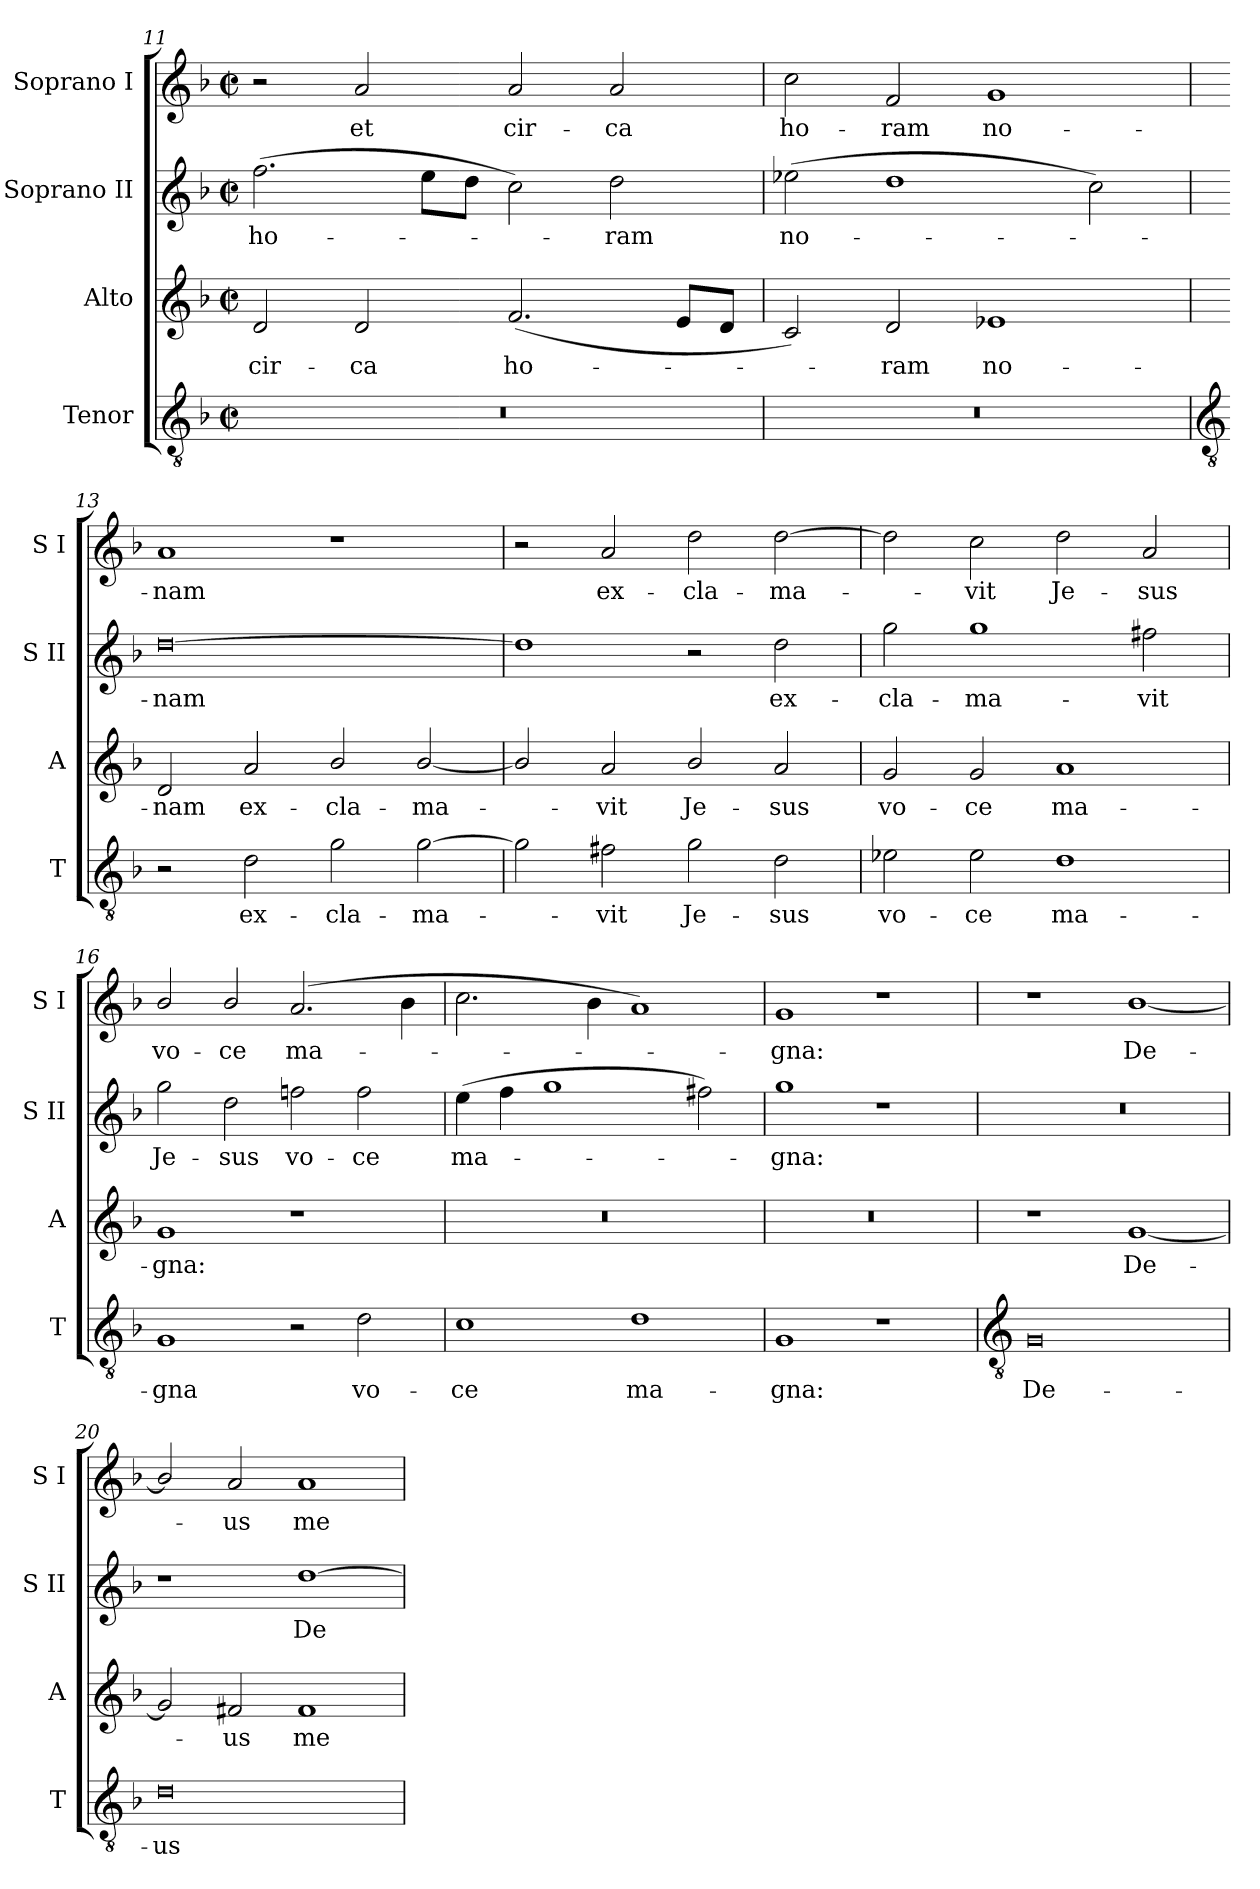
**kern	**text	**kern	**text	**kern	**text	**kern	**text
*part4	*part4	*part3	*part3	*part2	*part2	*part1	*part1
*staff4	*staff4	*staff3	*staff3	*staff2	*staff2	*staff1	*staff1
*I"Tenor	*	*I"Alto	*	*I"Soprano II	*	*I"Soprano I	*
*I'T	*	*I'A	*	*I'S II	*	*I'S I	*
*clefGv2	*	*clefG2	*	*clefG2	*	*clefG2	*
*k[b-]	*	*k[b-]	*	*k[b-]	*	*k[b-]	*
*F:	*	*F:	*	*F:	*	*F:	*
*M4/2	*	*M4/2	*	*M4/2	*	*M4/2	*
*met(c|)	*	*met(c|)	*	*met(c|)	*	*met(c|)	*
=11	=11	=11	=11	=11	=11	=11	=11
!	!	!	!LO:LY:b	!	!LO:LY:b	!	!
0r	.	2d	cir-	(>2.ff	ho-	2r	.
!	!	!	!LO:LY:b	!	!	!	!LO:LY:b
.	.	2d	-ca	.	.	2a	et
.	.	.	.	8eeL	.	.	.
.	.	.	.	8ddJ	.	.	.
!	!	!	!LO:LY:b	!	!	!	!LO:LY:b
.	.	(<2.f	ho-	2cc)	.	2a	cir-
!	!	!	!	!	!LO:LY:b	!	!LO:LY:b
.	.	.	.	2dd	ram	2a	-ca
.	.	8eL	.	.	.	.	.
.	.	8dJ	.	.	.	.	.
=12	=12	=12	=12	=12	=12	=12	=12
!	!	!	!	!	!LO:LY:b	!	!LO:LY:b
0r	.	2c)	.	(>2ee-X	no-	2cc	ho-
!	!	!	!LO:LY:b	!	!	!	!LO:LY:b
.	.	2d	ram	1dd	.	2f	-ram
!	!	!	!LO:LY:b	!	!	!	!LO:LY:b
.	.	1e-X	no-	.	.	1g	no-
.	.	.	.	2cc)	.	.	.
!!LO:LB:g=z
=13	=13	=13	=13	=13	=13	=13	=13
*clefGv2	*	*	*	*	*	*	*
!	!	!	!LO:LY:b	!	!LO:LY:b	!	!LO:LY:b
2r	.	2d	-nam	[0dd	nam	1a	-nam
!	!LO:LY:b	!	!LO:LY:b	!	!	!	!
2d	ex-	2a	ex-	.	.	.	.
!	!LO:LY:b	!	!LO:LY:b	!	!	!	!
2g	-cla-	2b-/	-cla-	.	.	1r	.
!	!LO:LY:b	!	!LO:LY:b	!	!	!	!
[2g	-ma-	[2b-/	-ma-	.	.	.	.
=14	=14	=14	=14	=14	=14	=14	=14
2g]	.	2b-/]	.	1dd]	.	2r	.
!	!LO:LY:b	!	!LO:LY:b	!	!	!	!LO:LY:b
2f#X	vit	2a	vit	.	.	2a	ex-
!	!LO:LY:b	!	!LO:LY:b	!	!	!	!LO:LY:b
2g	Je-	2b-/	Je-	2r	.	2dd	-cla-
!	!LO:LY:b	!	!LO:LY:b	!	!LO:LY:b	!	!LO:LY:b
2d	-sus	2a	-sus	2dd	ex-	[2dd	-ma-
=15	=15	=15	=15	=15	=15	=15	=15
!	!LO:LY:b	!	!LO:LY:b	!	!LO:LY:b	!	!
2e-X	vo-	2g	vo-	2gg	-cla-	2dd]	.
!	!LO:LY:b	!	!LO:LY:b	!	!LO:LY:b	!	!LO:LY:b
2e-	-ce	2g	-ce	1gg	-ma-	2cc	vit
!	!LO:LY:b	!	!LO:LY:b	!	!	!	!LO:LY:b
1d	ma-	1a	ma-	.	.	2dd	Je-
!	!	!	!	!	!LO:LY:b	!	!LO:LY:b
.	.	.	.	2ff#X	-vit	2a	-sus
=16	=16	=16	=16	=16	=16	=16	=16
!	!LO:LY:b	!	!LO:LY:b	!	!LO:LY:b	!	!LO:LY:b
1G	-gna	1g	-gna:	2gg	Je-	2b-/	vo-
!	!	!	!	!	!LO:LY:b	!	!LO:LY:b
.	.	.	.	2dd	-sus	2b-/	-ce
!	!	!	!	!	!LO:LY:b	!	!LO:LY:b
2r	.	1r	.	2ffn	vo-	(>2.a	ma-
!	!LO:LY:b	!	!	!	!LO:LY:b	!	!
2d	vo-	.	.	2ff	-ce	.	.
.	.	.	.	.	.	4b-	.
=17	=17	=17	=17	=17	=17	=17	=17
!	!LO:LY:b	!	!	!	!LO:LY:b	!	!
1c	-ce	0r	.	(>4ee	ma-	2.cc	.
.	.	.	.	4ff	.	.	.
.	.	.	.	1gg	.	.	.
.	.	.	.	.	.	4b-	.
!	!LO:LY:b	!	!	!	!	!	!
1d	ma-	.	.	.	.	1a)	.
.	.	.	.	2ff#X)	.	.	.
=18	=18	=18	=18	=18	=18	=18	=18
!	!LO:LY:b	!	!	!	!LO:LY:b	!	!LO:LY:b
1G	-gna:	0r	.	1gg	gna:	1g	gna:
1r	.	.	.	1r	.	1r	.
!!LO:LB:g=z
=19	=19	=19	=19	=19	=19	=19	=19
*clefGv2	*	*	*	*	*	*	*
!	!LO:LY:b	!	!	!	!	!	!
0G	De-	1r	.	0r	.	1r	.
!	!	!	!LO:LY:b	!	!	!	!LO:LY:b
.	.	[1g	De-	.	.	[1b-/	De-
=20	=20	=20	=20	=20	=20	=20	=20
!	!LO:LY:b	!	!	!	!	!	!
0d	-us	2g]	.	1r	.	2b-/]	.
!	!	!	!LO:LY:b	!	!	!	!LO:LY:b
.	.	2f#X	us	.	.	2a	us
!	!	!	!LO:LY:b	!	!LO:LY:b	!	!LO:LY:b
.	.	1f#	me-	[1dd	De-	1a	me-
=	=	=	=	=	=	=	=
*-	*-	*-	*-	*-	*-	*-	*-
